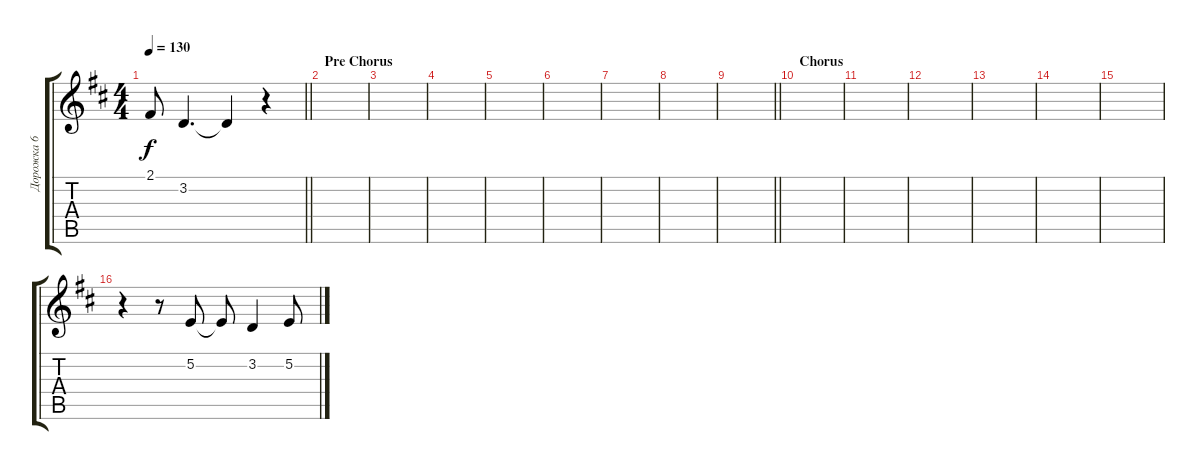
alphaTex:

\track ("Дорожка 6" "Дорожка 6") {instrument altosax}
\staff {score tabs}
\tuning (E4 B3 G3 D3 A2 E2) {hide}
\ts (4 4)
\tempo 130
\clef g2
\barLineRight lightlight
\ks d
2.1{t}.8{dy f} 3.2.4{d} 3.2{t}.4 r.4 |
\section ("" "Pre Chorus")
|
|
|
|
|
|
|
\barLineRight lightlight
|
\section ("" "Chorus")
|
|
|
|
|
|
r.4 r.8 5.2.8{volume 9} 5.2{t}.8 3.2.4 5.2.8
